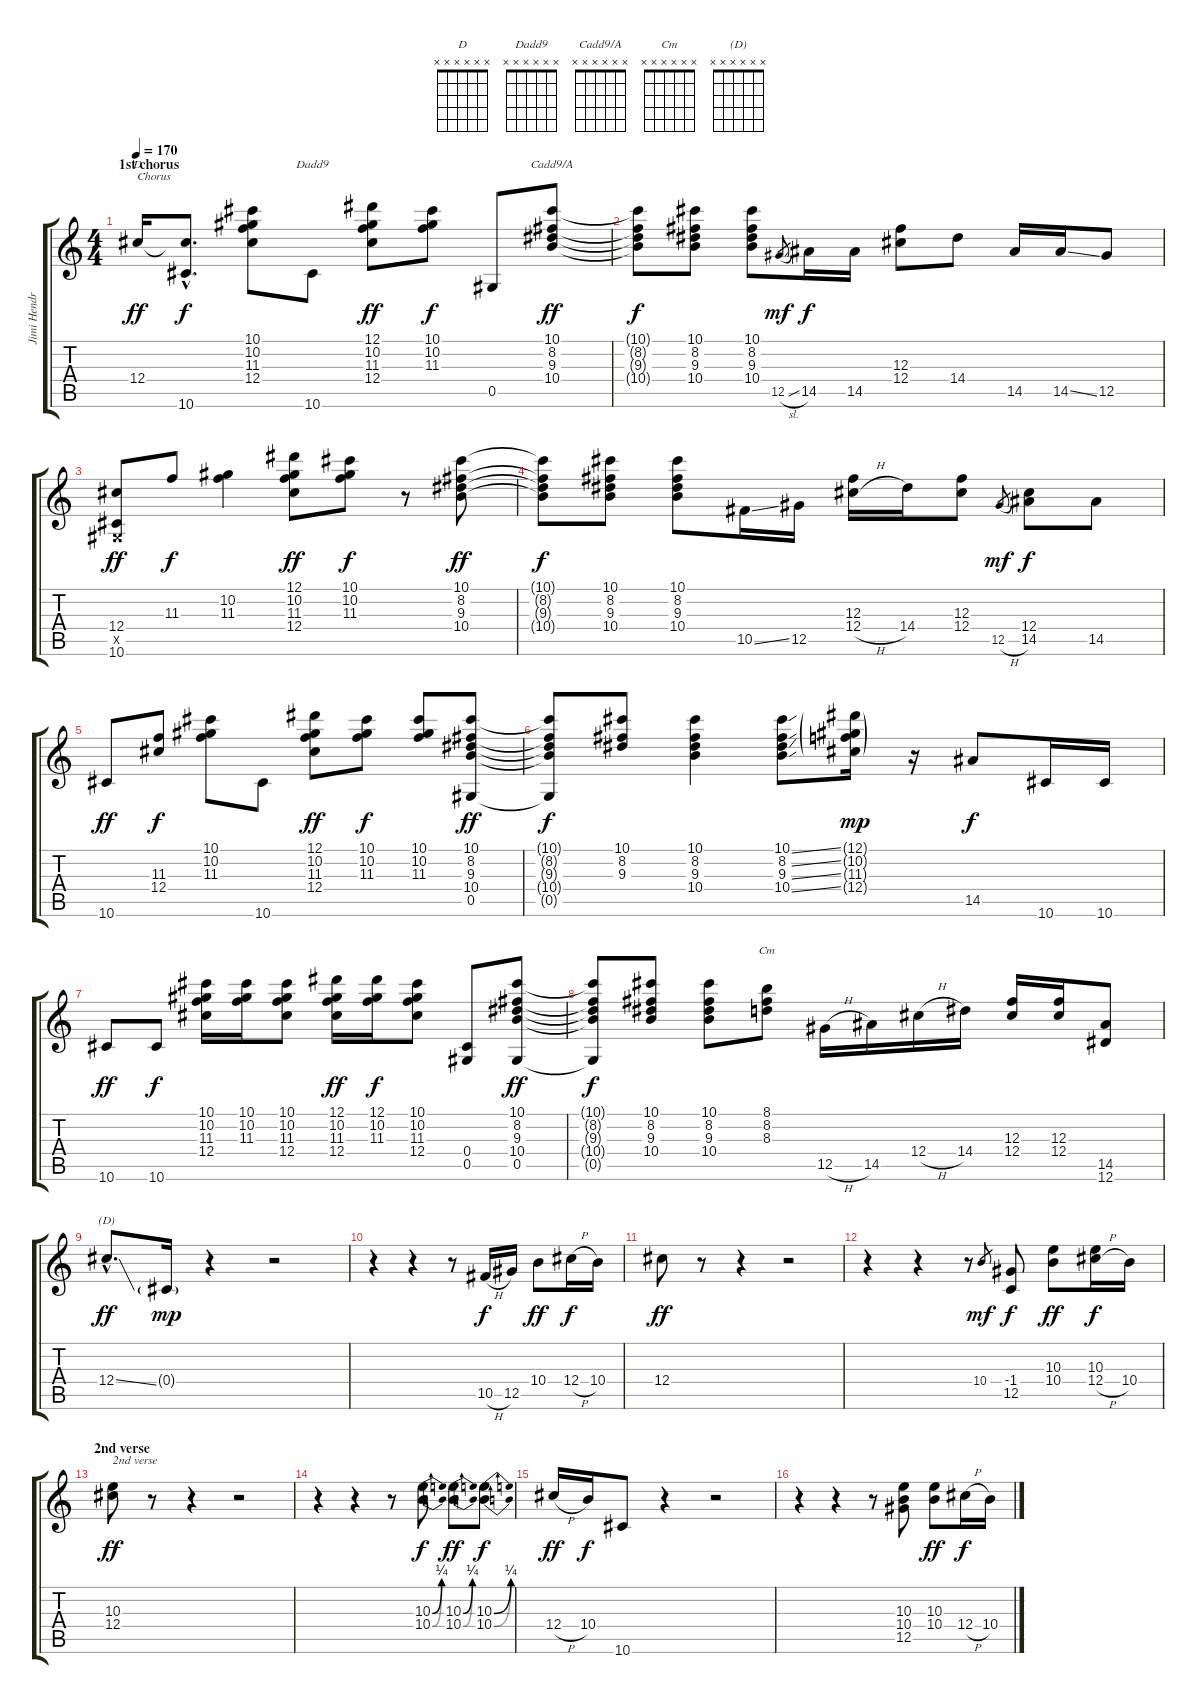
\track ("Jimi Hendrix - Guitar" "Jimi Hendr") {instrument overdrivenguitar}
\staff {score tabs}
\tuning (Eb4 Bb3 Gb3 Db3 Ab2 Eb2) {hide}
\chord ("D" x x x x x x) {firstfret 0}
\chord ("Dadd9" x x x x x x) {firstfret 0}
\chord ("Cadd9/A" x x x x x x) {firstfret 0}
\chord ("Cm" x x x x x x) {firstfret 0}
\chord ("(D)" x x x x x x) {firstfret 0}
\ts (4 4)
\section ("" "1st chorus")
\tempo 170
\clef g2
\ks c
12.4.16{ch "D" txt "Chorus" dy ff} (12.4{hac t} 10.6{hac}).8{d dy f} (10.1 10.2 11.3 12.4).8 10.6.8{ch "Dadd9"} (12.1 10.2 11.3 12.4).8{dy ff} (10.1 10.2 11.3).8{dy f} 0.5.8 (10.1 8.2 9.3 10.4).8{ch "Cadd9/A" dy ff} |
(10.1{t} 8.2{t} 9.3{t} 10.4{t}).8{dy f} (10.1 8.2 9.3 10.4).8 (10.1 8.2 9.3 10.4).8 12.5{sl}.8{gr dy mf} 14.5.16{dy f} 14.5.16 (12.3 12.4).8 14.4.8 14.5.16 14.5{ss}.16 12.5.8 |
(12.4 0.5{x} 10.6).8{dy ff} 11.3.8{dy f} (10.2 11.3).4 (12.1 10.2 11.3 12.4).8{dy ff} (10.1 10.2 11.3).8{dy f} r.8 (10.1 8.2 9.3 10.4).8{dy ff} |
(10.1{t} 8.2{t} 9.3{t} 10.4{t}).8{dy f} (10.1 8.2 9.3 10.4).8 (10.1 8.2 9.3 10.4).8 10.5{ss}.16 12.5.16 (12.3 12.4{h}).16 14.4.16 (12.3 12.4).8 12.5{h}.8{gr dy mf} (12.4 14.5).8{dy f} 14.5.8 |
10.6.8{dy ff} (11.3 12.4).8{dy f} (10.1 10.2 11.3).8 10.6.8 (12.1 10.2 11.3 12.4).8{dy ff} (10.1 10.2 11.3).8{dy f} (10.1 10.2 11.3).8 (10.1 8.2 9.3 10.4 0.5).8{dy ff} |
(10.1{t} 8.2{t} 9.3{t} 10.4{t} 0.5{t}).8{dy f} (10.1 8.2 9.3).8 (10.1 8.2 9.3 10.4).4 (10.1{ss} 8.2{ss} 9.3{ss} 10.4{ss}).8 (12.1{g} 10.2{g} 11.3{g} 12.4{g}).16{dy mp} r.16 14.5.8{dy f} 10.6.16 10.6.16 |
10.6.8{dy ff} 10.6.8{dy f} (10.1 10.2 11.3 12.4).16 (10.1 10.2 11.3).16 (10.1 10.2 11.3 12.4).8 (12.1 10.2 11.3 12.4).16{dy ff} (12.1 10.2 11.3).16{dy f} (10.1 10.2 11.3 12.4).8 (0.4 0.5).8 (10.1 8.2 9.3 10.4 0.5).8{dy ff} |
(10.1{t} 8.2{t} 9.3{t} 10.4{t} 0.5{t}).8{dy f} (10.1 8.2 9.3 10.4).8 (10.1 8.2 9.3 10.4).8 (8.1 8.2 8.3).8{ch "Cm"} 12.5{h}.16 14.5.16 12.4{h}.16 14.4.16 (12.3 12.4).16 (12.3 12.4).16 (14.5 12.6).8 |
12.4{ss hac}.8{d ch "(D)" dy ff} 0.4{g}.16{dy mp} r.4 r.2 |
r.4 r.4 r.8 10.5{h}.16{dy f} 12.5.16 10.4.8{dy ff} 12.4{h}.16{dy f} 10.4.16 |
12.4.8{dy ff} r.8 r.4 r.2 |
r.4 r.4 r.8 10.4.8{gr dy mf} (-1.4 12.5).8{dy f} (10.3 10.4).8{dy ff} (10.3 12.4{h}).16{dy f} 10.4.16 |
\section ("" "2nd verse")
(10.3 12.4).8{txt "2nd verse" dy ff} r.8 r.4 r.2 |
r.4 r.4 r.8 (10.3{be (bend 0 0 60 1)} 10.4{be (bend 0 0 60 1)}).8{dy f} (10.3{be (bend 0 0 60 1)} 10.4{be (bend 0 0 60 1)}).8{dy ff} (10.3{be (bend 0 0 60 1)} 10.4{be (bend 0 0 60 1)}).8{dy f} |
12.4{h}.16{dy ff} 10.4.16{dy f} 10.6.8 r.4 r.2 |
r.4 r.4 r.8 (10.3 10.4 12.5).8 (10.3 10.4).8{dy ff} 12.4{h}.16{dy f} 10.4.16
